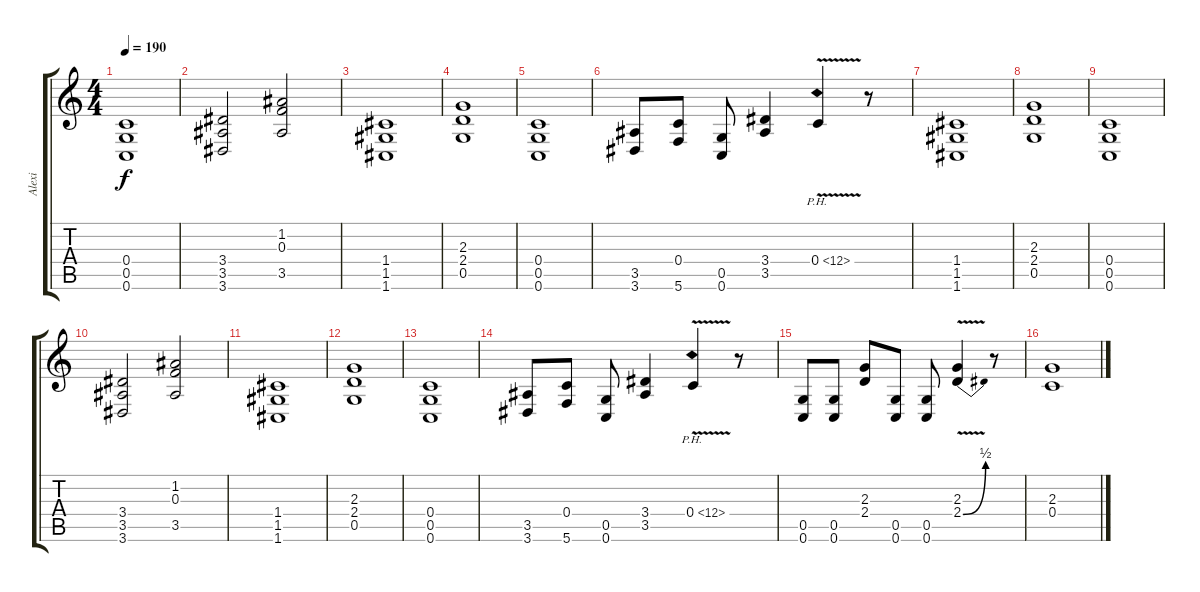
\track ("Alexi" "Alexi") {instrument distortionguitar}
\staff {score tabs}
\tuning (D4 A3 F3 C3 G2 C2) {hide}
\ts (4 4)
\tempo 190
\clef g2
\ks c
(0.4 0.5 0.6).1{dy f} |
(3.4 3.5 3.6).2 (1.2 0.3 3.5).2 |
(1.4 1.5 1.6).1 |
(2.3 2.4 0.5).1 |
(0.4 0.5 0.6).1 |
(3.5 3.6).8 (0.4 5.6).8 (0.5 0.6).8 (3.4 3.5).4 0.4{ph 12 v}.4 r.8 |
(1.4 1.5 1.6).1 |
(2.3 2.4 0.5).1 |
(0.4 0.5 0.6).1 |
(3.4 3.5 3.6).2 (1.2 0.3 3.5).2 |
(1.4 1.5 1.6).1 |
(2.3 2.4 0.5).1 |
(0.4 0.5 0.6).1 |
(3.5 3.6).8 (0.4 5.6).8 (0.5 0.6).8 (3.4 3.5).4 0.4{ph 12 v}.4 r.8 |
(0.5 0.6).8 (0.5 0.6).8 (2.3 2.4).8 (0.5 0.6).8 (0.5 0.6).8 (2.3{v} 2.4{be (bend 0 0 60 2)}).4 r.8 |
(2.3 0.4).1
